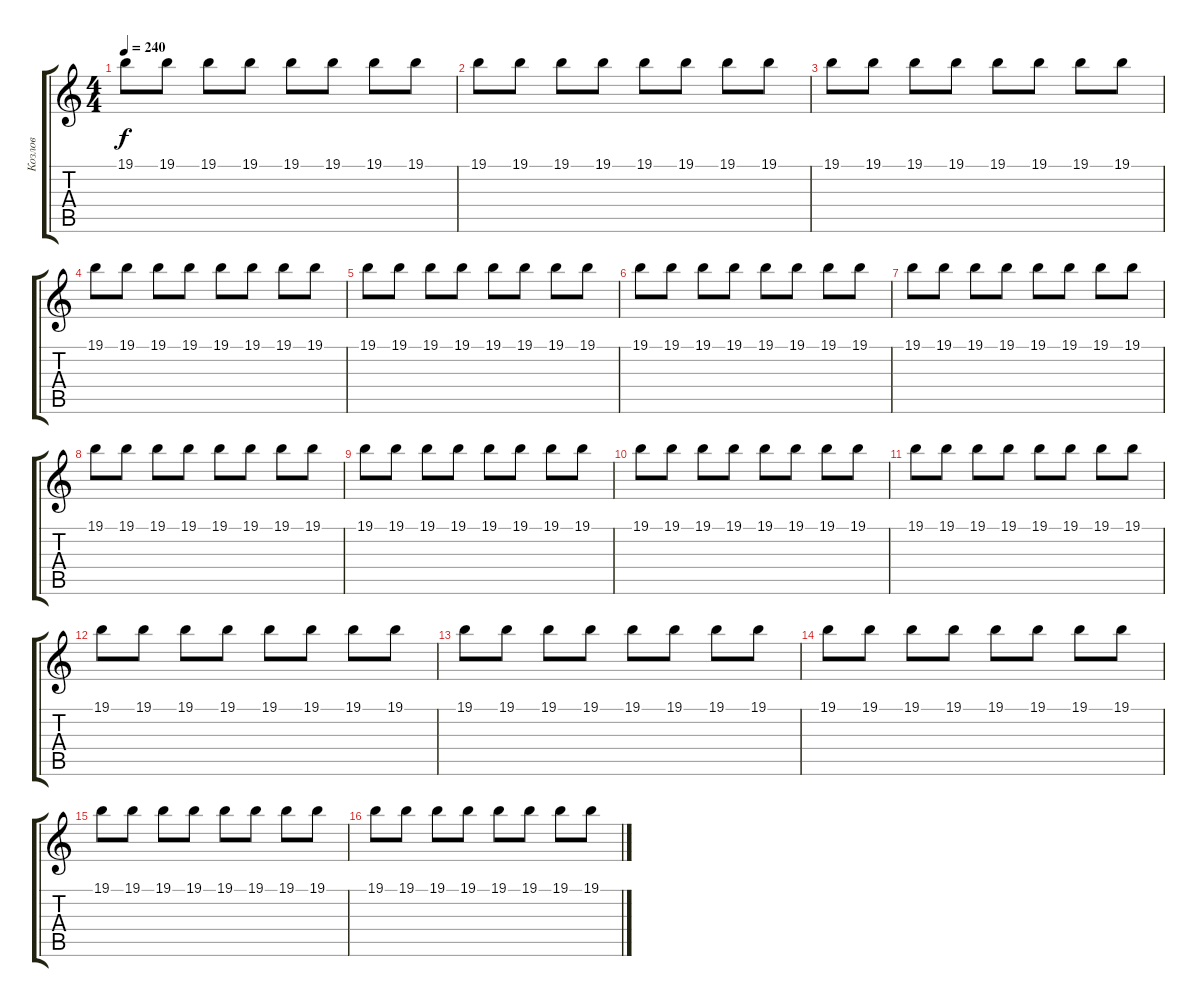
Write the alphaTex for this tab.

\track ("Козлов" "Козлов") {instrument vibraphone}
\staff {score tabs}
\tuning (E4 B3 G3 D3 A2 E2) {hide}
\ts (4 4)
\tempo 240
\clef g2
\ks c
19.1.8{dy f} 19.1.8 19.1.8 19.1.8 19.1.8 19.1.8 19.1.8 19.1.8 |
19.1.8 19.1.8 19.1.8 19.1.8 19.1.8 19.1.8 19.1.8 19.1.8 |
19.1.8 19.1.8 19.1.8 19.1.8 19.1.8 19.1.8 19.1.8 19.1.8 |
19.1.8 19.1.8 19.1.8 19.1.8 19.1.8 19.1.8 19.1.8 19.1.8 |
19.1.8 19.1.8 19.1.8 19.1.8 19.1.8 19.1.8 19.1.8 19.1.8 |
19.1.8 19.1.8 19.1.8 19.1.8 19.1.8 19.1.8 19.1.8 19.1.8 |
19.1.8 19.1.8 19.1.8 19.1.8 19.1.8 19.1.8 19.1.8 19.1.8 |
19.1.8 19.1.8 19.1.8 19.1.8 19.1.8 19.1.8 19.1.8 19.1.8 |
19.1.8 19.1.8 19.1.8 19.1.8 19.1.8 19.1.8 19.1.8 19.1.8 |
19.1.8 19.1.8 19.1.8 19.1.8 19.1.8 19.1.8 19.1.8 19.1.8 |
19.1.8 19.1.8 19.1.8 19.1.8 19.1.8 19.1.8 19.1.8 19.1.8 |
19.1.8 19.1.8 19.1.8 19.1.8 19.1.8 19.1.8 19.1.8 19.1.8 |
19.1.8 19.1.8 19.1.8 19.1.8 19.1.8 19.1.8 19.1.8 19.1.8 |
19.1.8 19.1.8 19.1.8 19.1.8 19.1.8 19.1.8 19.1.8 19.1.8 |
19.1.8 19.1.8 19.1.8 19.1.8 19.1.8 19.1.8 19.1.8 19.1.8 |
19.1.8 19.1.8 19.1.8 19.1.8 19.1.8 19.1.8 19.1.8 19.1.8
